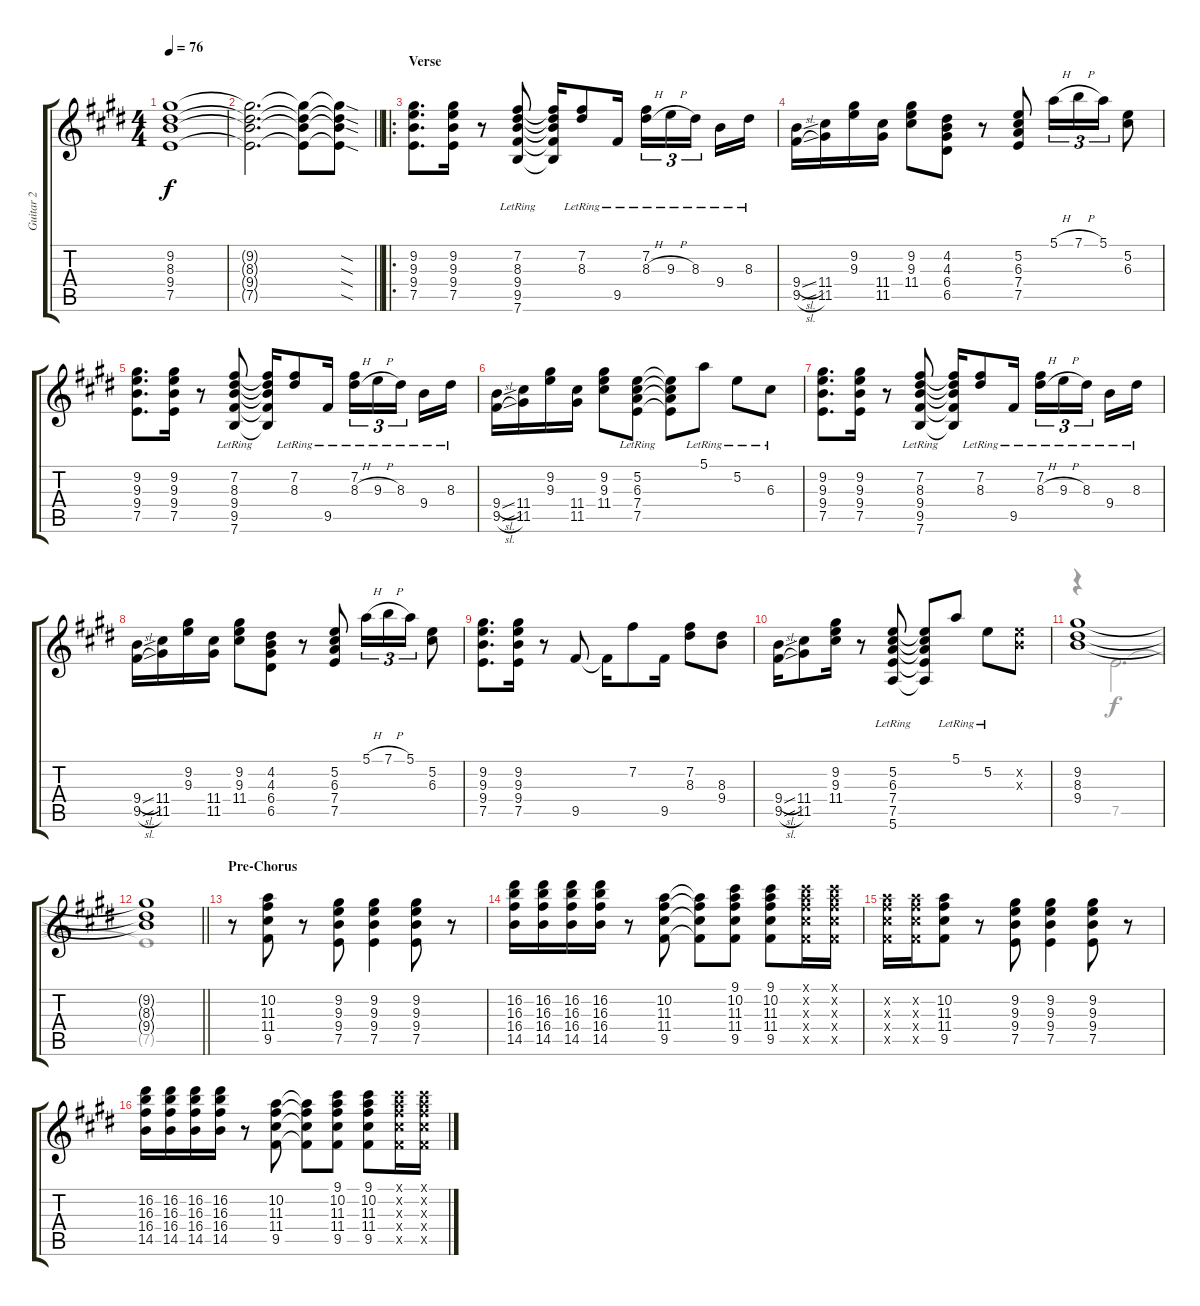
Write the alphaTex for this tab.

\track ("Guitar 2" "Guitar 2") {instrument electricguitarjazz}
\staff {score tabs}
\tuning (E4 B3 G3 D3 A2 E2) {hide}
\voice
\ts (4 4)
\tempo 76
\clef g2
\ks e
(9.2 8.3 9.4 7.5).1{dy f} |
\barLineRight lightlight
(9.2{t} 8.3{t} 9.4{t} 7.5{t}).2{d} (9.2{t} 8.3{t} 9.4{t} 7.5{t}).8 (9.2{sod t} 8.3{sod t} 9.4{sod t} 7.5{sod t}).8 |
\ro
\section ("" "Verse")
(9.2 9.3 9.4 7.5).8{d} (9.2 9.3 9.4 7.5).16 r.8 (7.2{lr} 8.3{lr} 9.4{lr} 9.5{lr} 7.6{lr}).8 (7.2{t} 8.3{t} 9.4{t} 9.5{t} 7.6{t}).16 (7.2{lr} 8.3{lr}).8 9.5{lr}.16 (7.2{lr} 8.3{h lr}).16{tu (3 2)} 9.3{h lr}.16{tu (3 2)} 8.3{lr}.16{tu (3 2) beam splitsecondary} 9.4{lr}.16 8.3{lr}.16 |
(9.4{sl} 9.5{sl}).16 (11.4 11.5).16 (9.2 9.3).16 (11.4 11.5).16 (9.2 9.3 11.4).8 (4.2 4.3 6.4 6.5).8 r.8 (5.2 6.3 7.4 7.5).8 5.1{h}.16{tu (3 2)} 7.1{h}.16{tu (3 2)} 5.1.16{tu (3 2)} (5.2 6.3).8 |
(9.2 9.3 9.4 7.5).8{d} (9.2 9.3 9.4 7.5).16 r.8 (7.2{lr} 8.3{lr} 9.4{lr} 9.5{lr} 7.6{lr}).8 (7.2{t} 8.3{t} 9.4{t} 9.5{t} 7.6{t}).16 (7.2{lr} 8.3{lr}).8 9.5{lr}.16 (7.2{lr} 8.3{h lr}).16{tu (3 2)} 9.3{h lr}.16{tu (3 2)} 8.3{lr}.16{tu (3 2) beam splitsecondary} 9.4{lr}.16 8.3{lr}.16 |
(9.4{sl} 9.5{sl}).16 (11.4 11.5).16 (9.2 9.3).16 (11.4 11.5).16 (9.2 9.3 11.4).8 (5.2{lr} 6.3{lr} 7.4{lr} 7.5{lr}).8 (5.2{t} 6.3{t} 7.4{t} 7.5{t}).8 5.1{lr}.8 5.2{lr}.8 6.3{lr}.8 |
(9.2 9.3 9.4 7.5).8{d} (9.2 9.3 9.4 7.5).16 r.8 (7.2{lr} 8.3{lr} 9.4{lr} 9.5{lr} 7.6{lr}).8 (7.2{t} 8.3{t} 9.4{t} 9.5{t} 7.6{t}).16 (7.2{lr} 8.3{lr}).8 9.5{lr}.16 (7.2{lr} 8.3{h lr}).16{tu (3 2)} 9.3{h lr}.16{tu (3 2)} 8.3{lr}.16{tu (3 2) beam splitsecondary} 9.4{lr}.16 8.3{lr}.16 |
(9.4{sl} 9.5{sl}).16 (11.4 11.5).16 (9.2 9.3).16 (11.4 11.5).16 (9.2 9.3 11.4).8 (4.2 4.3 6.4 6.5).8 r.8 (5.2 6.3 7.4 7.5).8 5.1{h}.16{tu (3 2)} 7.1{h}.16{tu (3 2)} 5.1.16{tu (3 2)} (5.2 6.3).8 |
(9.2 9.3 9.4 7.5).8{d} (9.2 9.3 9.4 7.5).16 r.8 9.5.8 9.5{t}.16 7.2.8 9.5.16 (7.2 8.3).8 (8.3 9.4).8 |
(9.4{sl} 9.5{sl}).16 (11.4 11.5).8 (9.2 9.3 11.4).16 r.8 (5.2{lr} 6.3{lr} 7.4{lr} 7.5{lr} 5.6{lr}).8 (5.2{t} 6.3{t} 7.4{t} 7.5{t} 5.6{t}).8 5.1{lr}.8 5.2{lr}.8 (5.2{x} 4.3{x}).8 |
(9.2 8.3 9.4).1 |
\barLineRight lightlight
(9.2{t} 8.3{t} 9.4{t}).1 |
\section ("" "Pre-Chorus")
r.8 (10.2 11.3 11.4 9.5).8 r.8 (9.2 9.3 9.4 7.5).8 (9.2 9.3 9.4 7.5).4 (9.2 9.3 9.4 7.5).8 r.8 |
(16.2 16.3 16.4 14.5).16 (16.2 16.3 16.4 14.5).16 (16.2 16.3 16.4 14.5).16 (16.2 16.3 16.4 14.5).16 r.8 (10.2 11.3 11.4 9.5).8 (10.2{t} 11.3{t} 11.4{t} 9.5{t}).8 (9.1 10.2 11.3 11.4 9.5).8 (9.1 10.2 11.3 11.4 9.5).8 (9.1{x} 10.2{x} 11.3{x} 11.4{x} 9.5{x}).16 (9.1{x} 10.2{x} 11.3{x} 11.4{x} 9.5{x}).16 |
(10.2{x} 11.3{x} 11.4{x} 9.5{x}).16 (10.2{x} 11.3{x} 11.4{x} 9.5{x}).16 (10.2 11.3 11.4 9.5).8 r.8 (9.2 9.3 9.4 7.5).8 (9.2 9.3 9.4 7.5).4 (9.2 9.3 9.4 7.5).8 r.8 |
(16.2 16.3 16.4 14.5).16 (16.2 16.3 16.4 14.5).16 (16.2 16.3 16.4 14.5).16 (16.2 16.3 16.4 14.5).16 r.8 (10.2 11.3 11.4 9.5).8 (10.2{t} 11.3{t} 11.4{t} 9.5{t}).8 (9.1 10.2 11.3 11.4 9.5).8 (9.1 10.2 11.3 11.4 9.5).8 (9.1{x} 10.2{x} 11.3{x} 11.4{x} 9.5{x}).16 (9.1{x} 10.2{x} 11.3{x} 11.4{x} 9.5{x}).16
\voice
\clef g2
\ottava regular
\simile none
\ks e
|
\barLineRight lightlight
|
|
|
|
|
|
|
|
|
r.4 7.5.2{d} |
\barLineRight lightlight
7.5{t}.1 |
|
|
|
